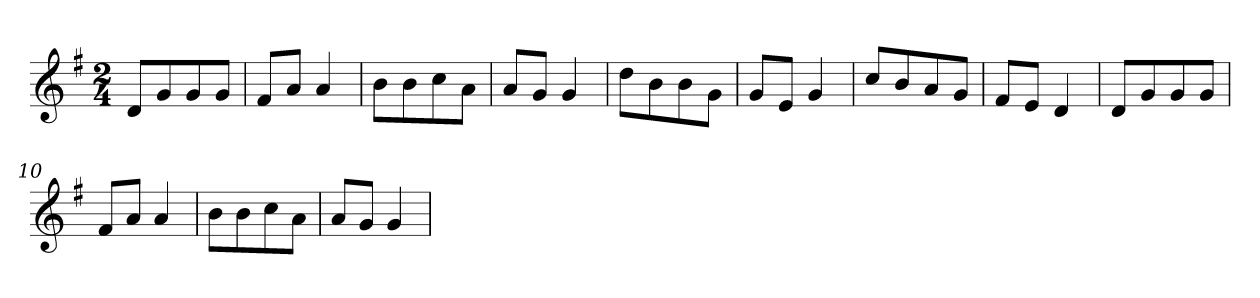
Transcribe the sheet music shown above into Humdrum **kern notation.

**kern
*part1
*staff1
*clefG2
*k[f#]
*G:
*M2/4
=1
8d/L
8g/
8g/
8g/J
=2
8f#/L
8a/J
4a/
=3
8b\L
8b\
8cc\
8a\J
=4
8a/L
8g/J
4g/
=5
8dd\L
8b\
8b\
8g\J
=6
8g/L
8e/J
4g/
=7
8cc/L
8b/
8a/
8g/J
=8
8f#/L
8e/J
4d/
=9
8d/L
8g/
8g/
8g/J
=10
8f#/L
8a/J
4a/
=11
8b\L
8b\
8cc\
8a\J
=12
8a/L
8g/J
4g/
=
*-
